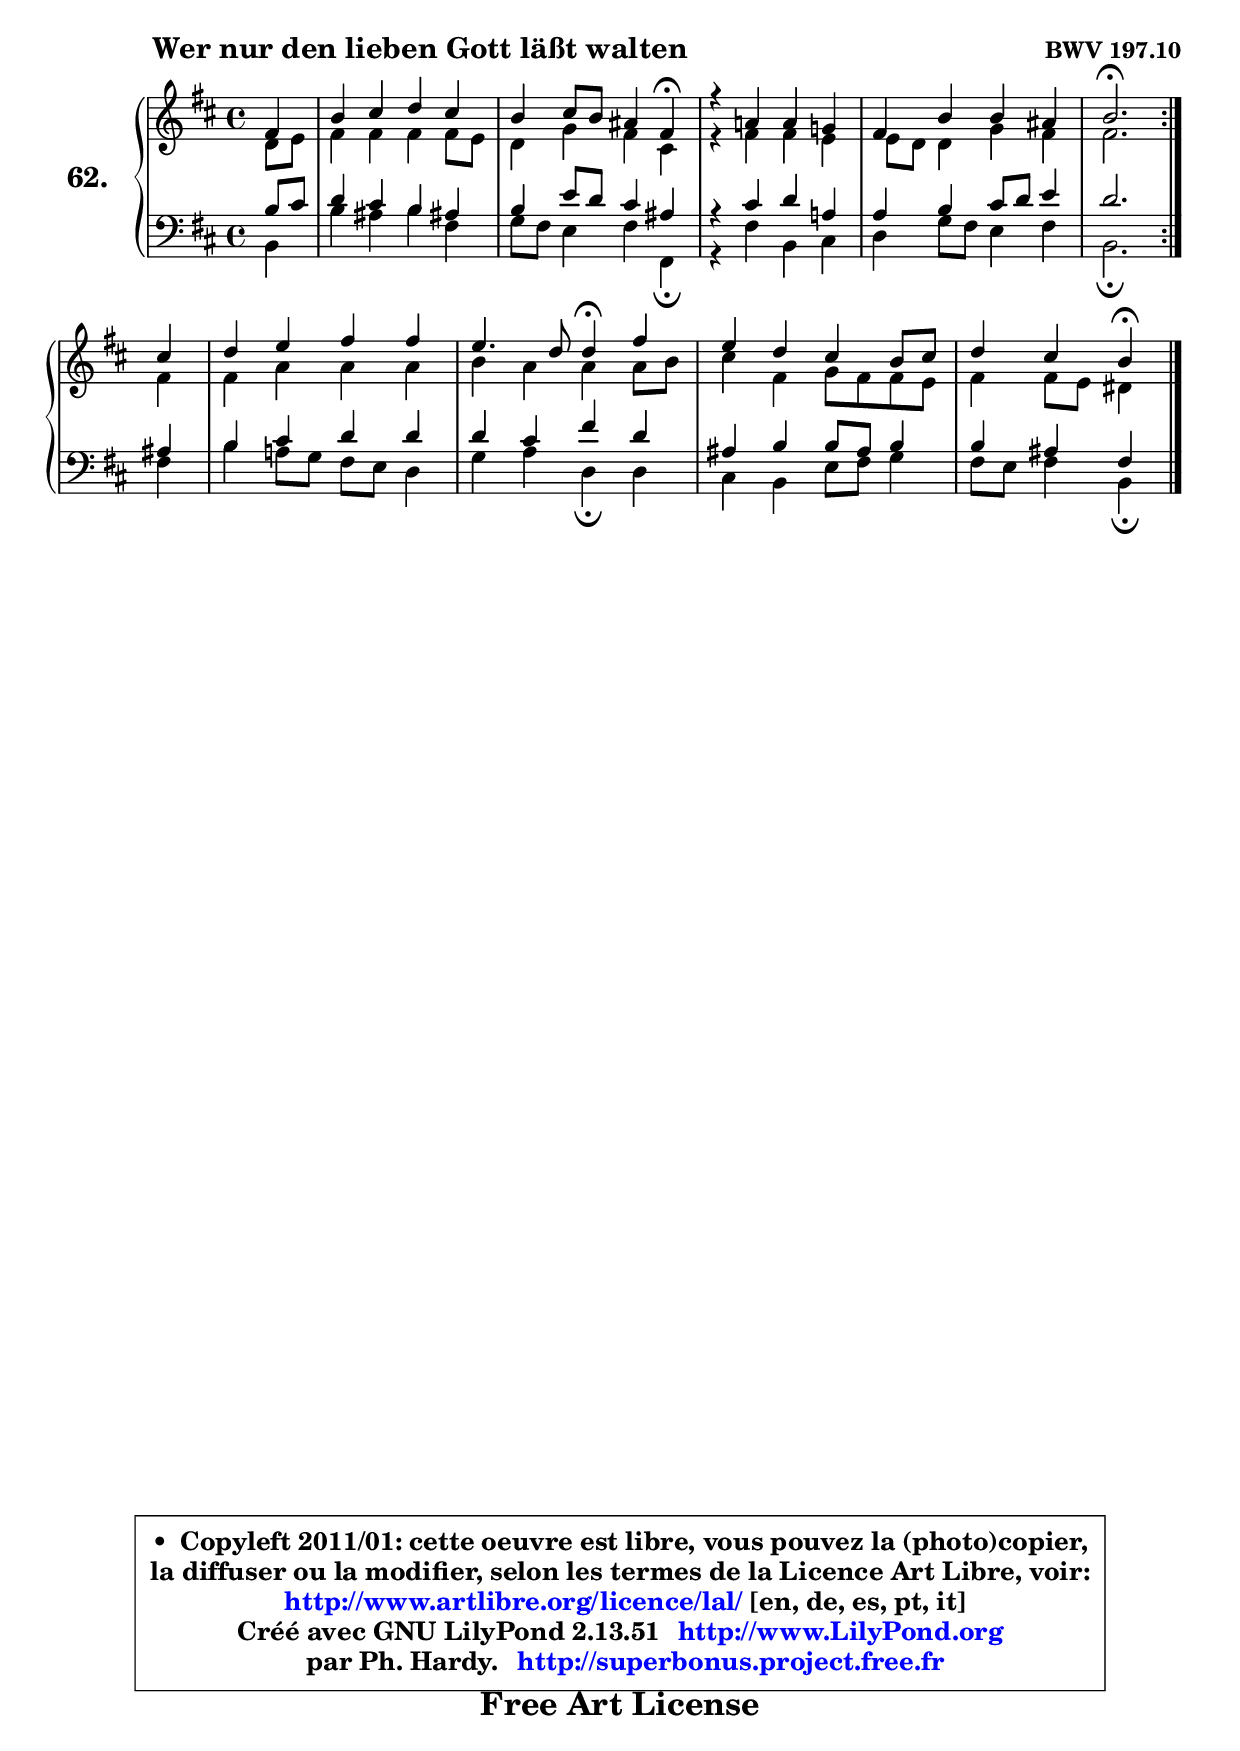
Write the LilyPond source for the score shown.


\version "2.13.51"

    \paper {
%	system-system-spacing #'padding = #0.1
%	score-system-spacing #'padding = #0.1
%	ragged-bottom = ##f
%	ragged-last-bottom = ##f
	}

    \header {
      opus = \markup { \bold "BWV 197.10" }
      piece = \markup { \hspace #9 \fontsize #2 \bold "Wer nur den lieben Gott läßt walten" }
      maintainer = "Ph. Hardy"
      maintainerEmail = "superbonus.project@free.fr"
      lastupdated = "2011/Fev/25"
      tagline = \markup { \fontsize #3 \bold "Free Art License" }
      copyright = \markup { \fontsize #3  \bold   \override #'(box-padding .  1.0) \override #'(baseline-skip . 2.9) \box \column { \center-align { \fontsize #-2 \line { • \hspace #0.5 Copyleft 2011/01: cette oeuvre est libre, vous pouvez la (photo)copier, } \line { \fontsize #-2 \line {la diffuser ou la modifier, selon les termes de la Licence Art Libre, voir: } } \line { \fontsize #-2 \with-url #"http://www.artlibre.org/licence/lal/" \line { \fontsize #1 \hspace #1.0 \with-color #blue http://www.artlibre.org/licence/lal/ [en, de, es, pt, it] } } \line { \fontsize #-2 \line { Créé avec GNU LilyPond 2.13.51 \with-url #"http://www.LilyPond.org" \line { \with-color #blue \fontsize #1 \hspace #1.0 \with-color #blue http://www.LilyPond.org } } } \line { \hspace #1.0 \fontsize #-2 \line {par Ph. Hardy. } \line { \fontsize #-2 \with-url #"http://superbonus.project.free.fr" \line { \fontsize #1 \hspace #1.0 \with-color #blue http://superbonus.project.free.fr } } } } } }

	  }

  guidemidi = {
	\repeat volta 2 {
        r4 |
        R1 |
        r2. \tempo 4 = 30 r4 \tempo 4 = 78 |
        R1 |
        R1 |
        \tempo 4 = 40 r2. \tempo 4 = 78 } %fin du repeat
        r4 |
        R1 |
        r2 \tempo 4 = 30 r4 \tempo 4 = 78 r4 |
        R1 |
        r2 \tempo 4 = 30 r4 
	}

  upper = {
	\time 4/4
	\key b \minor
	\clef treble
	\partial 4
	\voiceOne
	<< { 
	% SOPRANO
	\set Voice.midiInstrument = "acoustic grand"
	\relative c' {
	\repeat volta 2 {
        fis4 |
        b4 cis d cis |
        b4 cis8 b ais4 fis\fermata |
        r4 a! a g! |
        fis4 b b ais |
        b2.\fermata } %fin du repeat
\break
        cis4 |
        d4 e fis fis |
        e4. d8 d4\fermata fis |
        e4 d cis b8 cis |
        d4 cis b\fermata
        \bar "|."
	} % fin de relative
	}

	\context Voice="1" { \voiceTwo 
	% ALTO
	\set Voice.midiInstrument = "acoustic grand"
	\relative c' {
	\repeat volta 2 {
        d8 e |
        fis4 fis fis fis8 e |
        d4 g fis cis |
        r4 fis fis e |
        e8 d d4 g fis |
        fis2. } %fin du repeat
        fis4 |
        fis4 a a a |
        b4 a a a8 b |
        cis4 fis, g8 fis fis e |
        fis4 fis8 e dis4
        \bar "|."
	} % fin de relative
	\oneVoice
	} >>
	}

    lower = {
	\time 4/4
	\key b \minor
	\clef bass
	\partial 4
	\voiceOne
	<< { 
	% TENOR
	\set Voice.midiInstrument = "acoustic grand"
	\relative c' {
	\repeat volta 2 {
        b8 cis |
        d4 cis b ais! |
        b4 e8 d cis4 ais |
        r4 cis d a! |
        a4 b cis8 d e4 |
        d2. } %fin du repeat
        ais4 |
        b4 cis d d |
        d4 cis fis d |
        ais4 b b8 ais b4 |
        b4 ais fis4
        \bar "|."
	} % fin de relative
	}
	\context Voice="1" { \voiceTwo 
	% BASS
	\set Voice.midiInstrument = "acoustic grand"
	\relative c {
	\repeat volta 2 {
        b4 |
        b'4 ais b fis |
        g8 fis e4 fis fis,\fermata |
        r4 fis' b, cis |
        d4 g8 fis e4 fis |
        b,2.\fermata } %fin du repeat
        fis'4 |
        b4 a!8 g fis e d4 |
        g4 a d,\fermata d |
        cis4 b e8 fis g4 |
        fis8 e fis4 b,4\fermata
        \bar "|."
	} % fin de relative
	\oneVoice
	} >>
	}


    \score { 

	\new PianoStaff <<
	\set PianoStaff.instrumentName = \markup { \bold \huge "62." }
	\new Staff = "upper" \upper
	\new Staff = "lower" \lower
	>>

    \layout {
%	ragged-last = ##f
	   }

         } % fin de score

  \score {
    \unfoldRepeats { << \guidemidi \upper \lower >> }
    \midi {
    \context {
     \Staff
      \remove "Staff_performer"
               }

     \context {
      \Voice
       \consists "Staff_performer"
                }

     \context { 
      \Score
      tempoWholesPerMinute = #(ly:make-moment 78 4)
		}
	    }
	}

